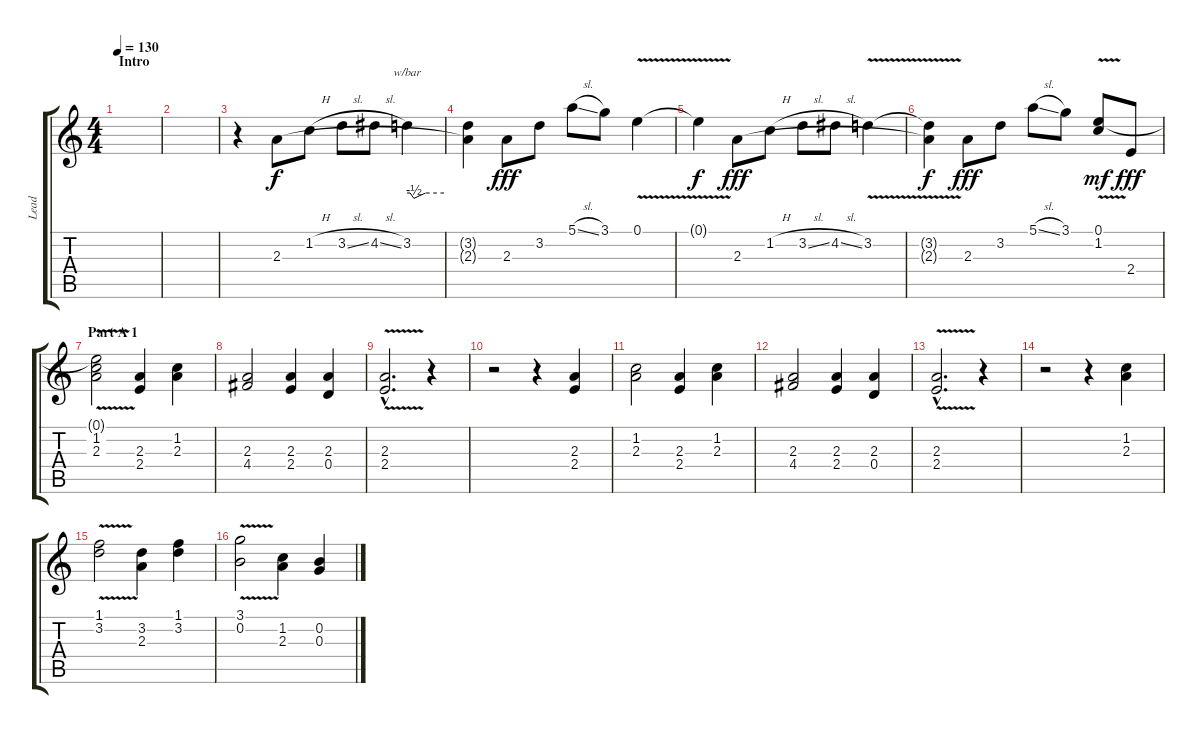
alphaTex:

\track ("Lead" "Lead") {instrument electricguitarclean}
\staff {score tabs}
\tuning (E4 B3 G3 D3 A2 E2) {hide}
\ts (4 4)
\section ("" "Intro")
\tempo 130
\clef g2
\ks c
|
|
r.4{volume 16 balance 6 instrument electricguitarclean} 2.3.8 1.2{h}.8 3.2{sl}.8 4.2{sl}.8 3.2.4{tbe (custom default 0 0 5 0 11 -2 30 0 60 0)} |
(3.2{t} 2.3{t}).4{dy f} 2.3.8{dy fff} 3.2.8 5.1{sl}.8 3.1.8 0.1{v}.4 |
0.1{t}.4{dy f} 2.3.8{dy fff} 1.2{h}.8 3.2{sl}.8 4.2{sl}.8 3.2{v}.4 |
(3.2{t} 2.3{t}).4{dy f} 2.3.8{dy fff} 3.2.8 5.1{sl}.8 3.1.8 (0.1{v} 1.2).8{dy mf} 2.4.8{dy fff volume 16 instrument electricguitarclean} |
\section ("" "Part A 1")
(0.1{t} 1.2 2.3).2 (2.3 2.4).4 (1.2 2.3).4 |
(2.3 4.4).2 (2.3 2.4).4 (2.3 0.4).4 |
(2.3{v hac} 2.4{v hac}).2{d} r.4 |
r.2 r.4 (2.3 2.4).4 |
(1.2 2.3).2 (2.3 2.4).4 (1.2 2.3).4 |
(2.3 4.4).2 (2.3 2.4).4 (2.3 0.4).4 |
(2.3{v hac} 2.4{v hac}).2{d} r.4 |
r.2 r.4 (1.2 2.3).4 |
(1.1 3.2{v}).2 (3.2 2.3).4 (1.1 3.2).4 |
(3.1{v} 0.2).2 (1.2 2.3).4 (0.2 0.3).4
